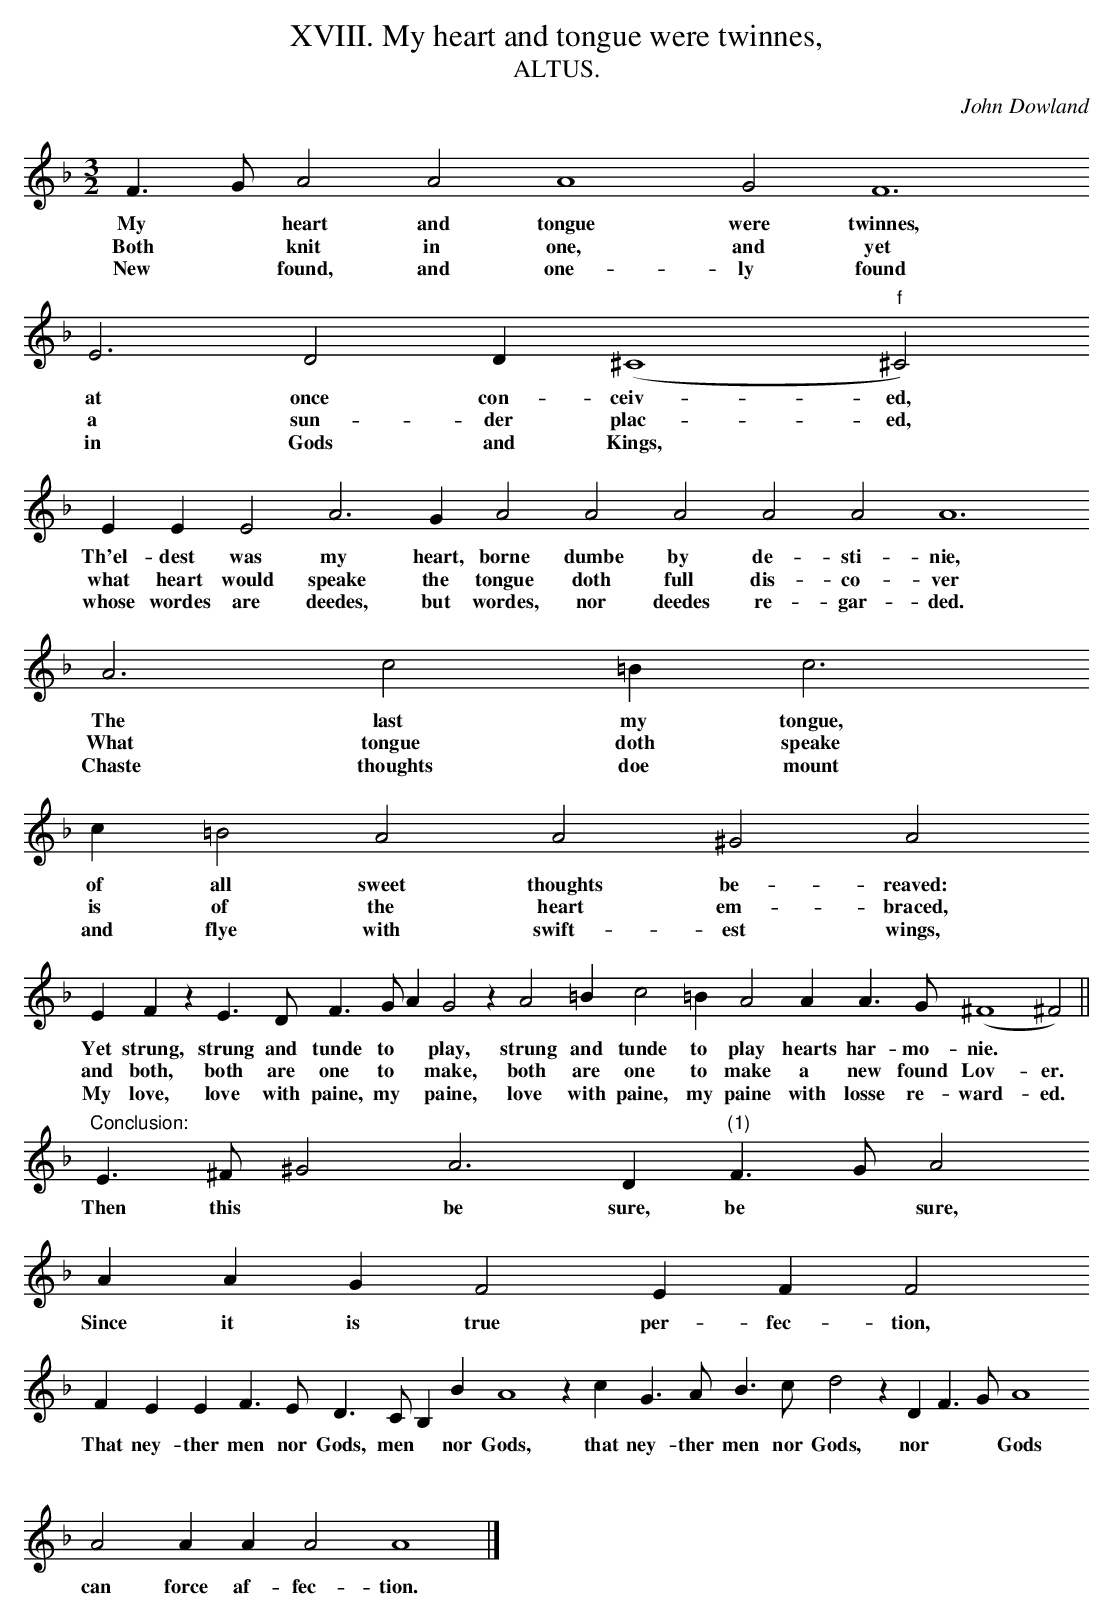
X:1
T:XVIII. My heart and tongue were twinnes,
T:ALTUS.
C: John Dowland
L:1/4
M:3/2
K:D min
F > G A2 A2 A4 G2 F6
w: My * heart and tongue were twinnes,
w: Both * knit in one, and yet
w: New * found, and one- ly found
E3 D2 D (^C4 "f"^C2)
w: at once con- ceiv- ed,
w:  a sun- der plac- ed,
w: in Gods and Kings, *
E E E2 A3 G A2 A2 A2 A2 A2 A6
w: Th'el- dest was my heart, borne dumbe by de- sti- nie,
w: what heart would speake the tongue doth full dis- co- ver
w: whose wordes are deedes, but wordes, nor deedes re- gar- ded.
A3 c2 =B c3
w: The last my tongue,
w: What tongue doth speake
w: Chaste thoughts doe mount
c =B2 A2 A2 ^G2 A2
w: of all sweet thoughts be- reaved:
w: is of the heart em- braced,
w: and flye with swift-  est wings,
E F z E > D F > G A G2 z A2 =B c2 =B A2 A A > G (^F4 ^F2) ||
w: Yet strung, strung and tunde to * play, strung and tunde to play hearts har- mo- nie. *
w: and both, both are one to * make, both are one to make a new found Lov- er.
w: My love, love with paine, my * paine, love with paine, my paine with losse re- ward- ed.
"Conclusion:"E >^F ^G2 A3 D "(1)"F > G A2
w: Then this * be sure, be * sure,
A A G F2 E F F2
w: Since it is true per- fec- tion,
F E E F > E D > C B, B A4 z c G > A B > c d2 z D F > G A4
w: That ney- ther men nor Gods, men * nor Gods, that ney- ther men nor Gods, nor * * Gods
A2 A A A2 A4 |]
w: can force af- fec- tion.
